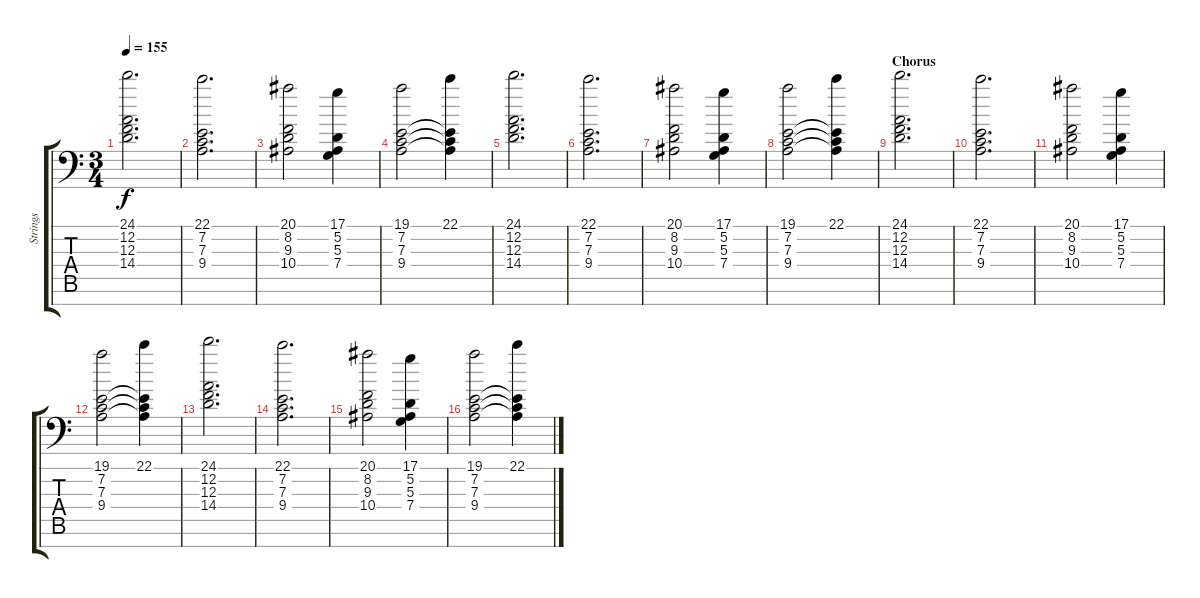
\track ("Strings" "Strings") {instrument synthstrings1}
\staff {score tabs}
\tuning (D4 A3 F3 C3 G2 D2 A1) {hide}
\ts (3 4)
\tempo 155
\clef f4
\ks c
(24.1 12.2 12.3 14.4).2{d dy f} |
(22.1 7.2 7.3 9.4).2{d} |
(20.1 8.2 9.3 10.4).2 (17.1 5.2 5.3 7.4).4 |
(19.1 7.2 7.3 9.4).2 (22.1 7.2{t} 7.3{t} 9.4{t}).4 |
(24.1 12.2 12.3 14.4).2{d} |
(22.1 7.2 7.3 9.4).2{d} |
(20.1 8.2 9.3 10.4).2 (17.1 5.2 5.3 7.4).4 |
(19.1 7.2 7.3 9.4).2 (22.1 7.2{t} 7.3{t} 9.4{t}).4 |
\section ("" "Chorus")
(24.1 12.2 12.3 14.4).2{d} |
(22.1 7.2 7.3 9.4).2{d} |
(20.1 8.2 9.3 10.4).2 (17.1 5.2 5.3 7.4).4 |
(19.1 7.2 7.3 9.4).2 (22.1 7.2{t} 7.3{t} 9.4{t}).4 |
(24.1 12.2 12.3 14.4).2{d} |
(22.1 7.2 7.3 9.4).2{d} |
(20.1 8.2 9.3 10.4).2 (17.1 5.2 5.3 7.4).4 |
(19.1 7.2 7.3 9.4).2 (22.1 7.2{t} 7.3{t} 9.4{t}).4
